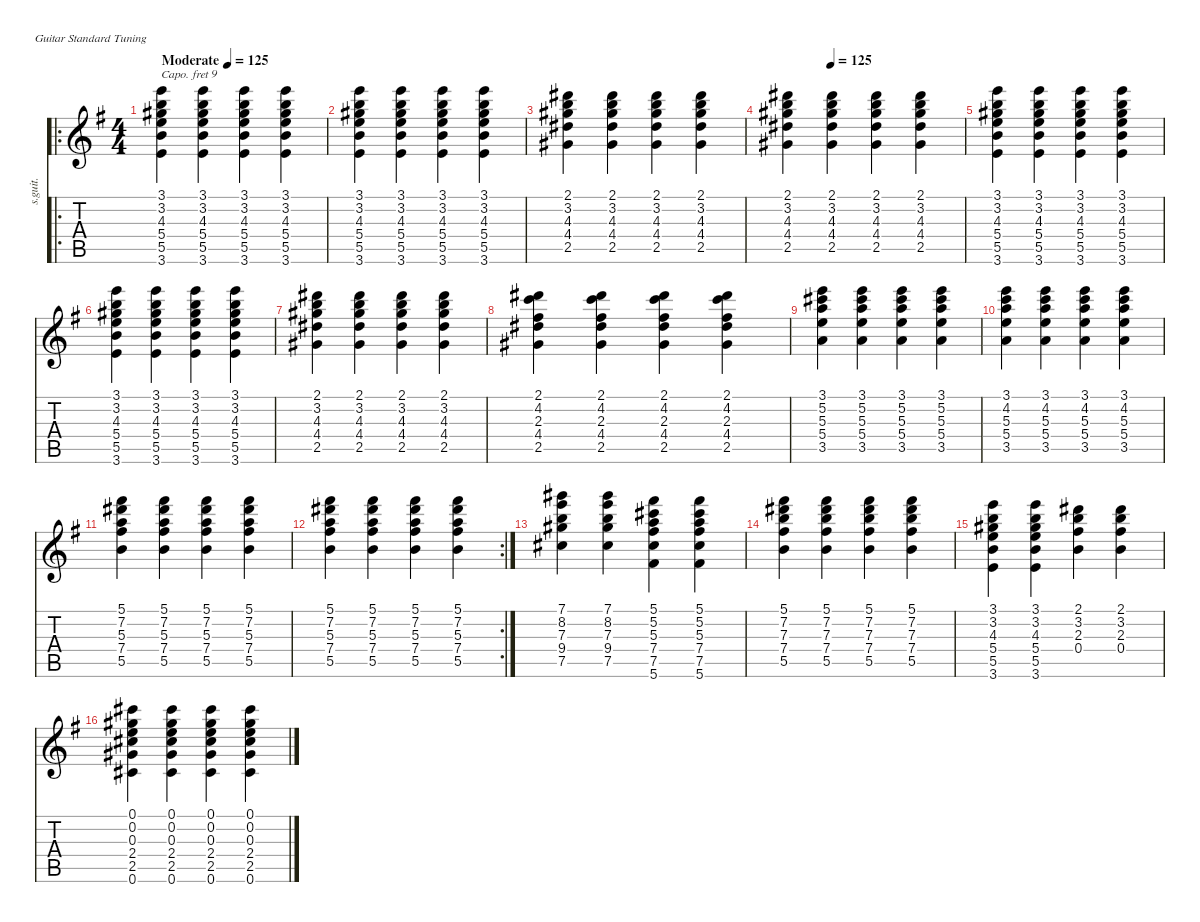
\defaultSystemsLayout 4
\hideDynamics
\bracketExtendMode nobrackets
\otherSystemsTrackNameOrientation horizontal
\track ("Track 3" "s.guit.") {instrument acousticguitarsteel}
\staff {score tabs}
\capo 9
\tuning (E4 B3 G3 D3 A2 E2)
\ro
\ts (4 4)
\beaming (8 2 2 2 2)
\tempo (125 "Moderate")
\clef g2
\ks g
(3.1{acc forcenatural} 3.2{acc forcenatural} 4.3{acc #} 5.4{acc forcenatural} 5.5{acc forcenatural} 3.6{acc forcenatural}).4{dy f instrument acousticguitarsteel beam Down} (3.1{acc forcenatural} 3.2{acc forcenatural} 4.3{acc #} 5.4{acc forcenatural} 5.5{acc forcenatural} 3.6{acc forcenatural}).4{beam Down} (3.1{acc forcenatural} 3.2{acc forcenatural} 4.3{acc #} 5.4{acc forcenatural} 5.5{acc forcenatural} 3.6{acc forcenatural}).4{beam Down} (3.1{acc forcenatural} 3.2{acc forcenatural} 4.3{acc #} 5.4{acc forcenatural} 5.5{acc forcenatural} 3.6{acc forcenatural}).4{beam Down} |
(3.1{acc forcenatural} 3.2{acc forcenatural} 4.3{acc #} 5.4{acc forcenatural} 5.5{acc forcenatural} 3.6{acc forcenatural}).4{beam Down} (3.1{acc forcenatural} 3.2{acc forcenatural} 4.3{acc #} 5.4{acc forcenatural} 5.5{acc forcenatural} 3.6{acc forcenatural}).4{beam Down} (3.1{acc forcenatural} 3.2{acc forcenatural} 4.3{acc #} 5.4{acc forcenatural} 5.5{acc forcenatural} 3.6{acc forcenatural}).4{beam Down} (3.1{acc forcenatural} 3.2{acc forcenatural} 4.3{acc #} 5.4{acc forcenatural} 5.5{acc forcenatural} 3.6{acc forcenatural}).4{beam Down} |
(2.1{acc #} 3.2{acc forcenatural} 4.3{acc #} 4.4{acc #} 2.5{acc #}).4{beam Down} (2.1{acc #} 3.2{acc forcenatural} 4.3{acc #} 4.4{acc #} 2.5{acc #}).4{beam Down} (2.1{acc #} 3.2{acc forcenatural} 4.3{acc #} 4.4{acc #} 2.5{acc #}).4{beam Down} (2.1{acc #} 3.2{acc forcenatural} 4.3{acc #} 4.4{acc #} 2.5{acc #}).4{beam Down} |
\tempo (125 0.25)
(2.1{acc #} 3.2{acc forcenatural} 4.3{acc #} 4.4{acc #} 2.5{acc #}).4{beam Down} (2.1{acc #} 3.2{acc forcenatural} 4.3{acc #} 4.4{acc #} 2.5{acc #}).4{beam Down} (2.1{acc #} 3.2{acc forcenatural} 4.3{acc #} 4.4{acc #} 2.5{acc #}).4{beam Down} (2.1{acc #} 3.2{acc forcenatural} 4.3{acc #} 4.4{acc #} 2.5{acc #}).4{beam Down} |
(3.1{acc forcenatural} 3.2{acc forcenatural} 4.3{acc #} 5.4{acc forcenatural} 5.5{acc forcenatural} 3.6{acc forcenatural}).4{beam Down} (3.1{acc forcenatural} 3.2{acc forcenatural} 4.3{acc #} 5.4{acc forcenatural} 5.5{acc forcenatural} 3.6{acc forcenatural}).4{beam Down} (3.1{acc forcenatural} 3.2{acc forcenatural} 4.3{acc #} 5.4{acc forcenatural} 5.5{acc forcenatural} 3.6{acc forcenatural}).4{beam Down} (3.1{acc forcenatural} 3.2{acc forcenatural} 4.3{acc #} 5.4{acc forcenatural} 5.5{acc forcenatural} 3.6{acc forcenatural}).4{beam Down} |
(3.1{acc forcenatural} 3.2{acc forcenatural} 4.3{acc #} 5.4{acc forcenatural} 5.5{acc forcenatural} 3.6{acc forcenatural}).4{beam Down} (3.1{acc forcenatural} 3.2{acc forcenatural} 4.3{acc #} 5.4{acc forcenatural} 5.5{acc forcenatural} 3.6{acc forcenatural}).4{beam Down} (3.1{acc forcenatural} 3.2{acc forcenatural} 4.3{acc #} 5.4{acc forcenatural} 5.5{acc forcenatural} 3.6{acc forcenatural}).4{beam Down} (3.1{acc forcenatural} 3.2{acc forcenatural} 4.3{acc #} 5.4{acc forcenatural} 5.5{acc forcenatural} 3.6{acc forcenatural}).4{beam Down} |
(2.1{acc #} 3.2{acc forcenatural} 4.3{acc #} 4.4{acc #} 2.5{acc #}).4{beam Down} (2.1{acc #} 3.2{acc forcenatural} 4.3{acc #} 4.4{acc #} 2.5{acc #}).4{beam Down} (2.1{acc #} 3.2{acc forcenatural} 4.3{acc #} 4.4{acc #} 2.5{acc #}).4{beam Down} (2.1{acc #} 3.2{acc forcenatural} 4.3{acc #} 4.4{acc #} 2.5{acc #}).4{beam Down} |
(2.1{acc #} 4.2{acc forcenatural} 2.3{acc #} 4.4{acc #} 2.5{acc #}).4{beam Down} (2.1{acc #} 4.2{acc forcenatural} 2.3{acc #} 4.4{acc #} 2.5{acc #}).4{beam Down} (2.1{acc #} 4.2{acc forcenatural} 2.3{acc #} 4.4{acc #} 2.5{acc #}).4{beam Down} (2.1{acc #} 4.2{acc forcenatural} 2.3{acc #} 4.4{acc #} 2.5{acc #}).4{beam Down} |
(3.1{acc forcenatural} 5.2{acc #} 5.3{acc forcenatural} 5.4{acc forcenatural} 3.5{acc forcenatural}).4{beam Down} (3.1{acc forcenatural} 5.2{acc #} 5.3{acc forcenatural} 5.4{acc forcenatural} 3.5{acc forcenatural}).4{beam Down} (3.1{acc forcenatural} 5.2{acc #} 5.3{acc forcenatural} 5.4{acc forcenatural} 3.5{acc forcenatural}).4{beam Down} (3.1{acc forcenatural} 5.2{acc #} 5.3{acc forcenatural} 5.4{acc forcenatural} 3.5{acc forcenatural}).4{beam Down} |
(3.1{acc forcenatural} 4.2{acc forcenatural} 5.3{acc forcenatural} 5.4{acc forcenatural} 3.5{acc forcenatural}).4{beam Down} (3.1{acc forcenatural} 4.2{acc forcenatural} 5.3{acc forcenatural} 5.4{acc forcenatural} 3.5{acc forcenatural}).4{beam Down} (3.1{acc forcenatural} 4.2{acc forcenatural} 5.3{acc forcenatural} 5.4{acc forcenatural} 3.5{acc forcenatural}).4{beam Down} (3.1{acc forcenatural} 4.2{acc forcenatural} 5.3{acc forcenatural} 5.4{acc forcenatural} 3.5{acc forcenatural}).4{beam Down} |
(5.1{acc #} 7.2{acc #} 5.3{acc forcenatural} 7.4{acc #} 5.5{acc forcenatural}).4{beam Down} (5.1{acc #} 7.2{acc #} 5.3{acc forcenatural} 7.4{acc #} 5.5{acc forcenatural}).4{beam Down} (5.1{acc #} 7.2{acc #} 5.3{acc forcenatural} 7.4{acc #} 5.5{acc forcenatural}).4{beam Down} (5.1{acc #} 7.2{acc #} 5.3{acc forcenatural} 7.4{acc #} 5.5{acc forcenatural}).4{beam Down} |
\rc 2
(5.1{acc #} 7.2{acc #} 5.3{acc forcenatural} 7.4{acc #} 5.5{acc forcenatural}).4{beam Down} (5.1{acc #} 7.2{acc #} 5.3{acc forcenatural} 7.4{acc #} 5.5{acc forcenatural}).4{beam Down} (5.1{acc #} 7.2{acc #} 5.3{acc forcenatural} 7.4{acc #} 5.5{acc forcenatural}).4{beam Down} (5.1{acc #} 7.2{acc #} 5.3{acc forcenatural} 7.4{acc #} 5.5{acc forcenatural}).4{beam Down} |
(7.1{acc #} 8.2{acc forcenatural} 7.3{acc forcenatural} 9.4{acc #} 7.5{acc #}).4{beam Down} (7.1{acc #} 8.2{acc forcenatural} 7.3{acc forcenatural} 9.4{acc #} 7.5{acc #}).4{beam Down} (5.1{acc #} 5.2{acc #} 5.3{acc forcenatural} 7.4{acc #} 7.5{acc #} 5.6{acc #}).4{beam Down} (5.1{acc #} 5.2{acc #} 5.3{acc forcenatural} 7.4{acc #} 7.5{acc #} 5.6{acc #}).4{beam Down} |
(5.1{acc #} 7.2{acc #} 7.3{acc forcenatural} 7.4{acc #} 5.5{acc forcenatural}).4{beam Down} (5.1{acc #} 7.2{acc #} 7.3{acc forcenatural} 7.4{acc #} 5.5{acc forcenatural}).4{beam Down} (5.1{acc #} 7.2{acc #} 7.3{acc forcenatural} 7.4{acc #} 5.5{acc forcenatural}).4{beam Down} (5.1{acc #} 7.2{acc #} 7.3{acc forcenatural} 7.4{acc #} 5.5{acc forcenatural}).4{beam Down} |
(3.1{acc forcenatural} 3.2{acc forcenatural} 4.3{acc #} 5.4{acc forcenatural} 5.5{acc forcenatural} 3.6{acc forcenatural}).4{beam Down} (3.1{acc forcenatural} 3.2{acc forcenatural} 4.3{acc #} 5.4{acc forcenatural} 5.5{acc forcenatural} 3.6{acc forcenatural}).4{beam Down} (2.1{acc #} 3.2{acc forcenatural} 2.3{acc #} 0.4{acc forcenatural}).4{beam Down} (2.1{acc #} 3.2{acc forcenatural} 2.3{acc #} 0.4{acc forcenatural}).4{beam Down} |
(0.1{acc #} 0.2{acc #} 0.3{acc forcenatural} 2.4{acc #} 2.5{acc #} 0.6{acc #}).4{beam Down} (0.1{acc #} 0.2{acc #} 0.3{acc forcenatural} 2.4{acc #} 2.5{acc #} 0.6{acc #}).4{beam Down} (0.1{acc #} 0.2{acc #} 0.3{acc forcenatural} 2.4{acc #} 2.5{acc #} 0.6{acc #}).4{beam Down} (0.1{acc #} 0.2{acc #} 0.3{acc forcenatural} 2.4{acc #} 2.5{acc #} 0.6{acc #}).4{beam Down}
